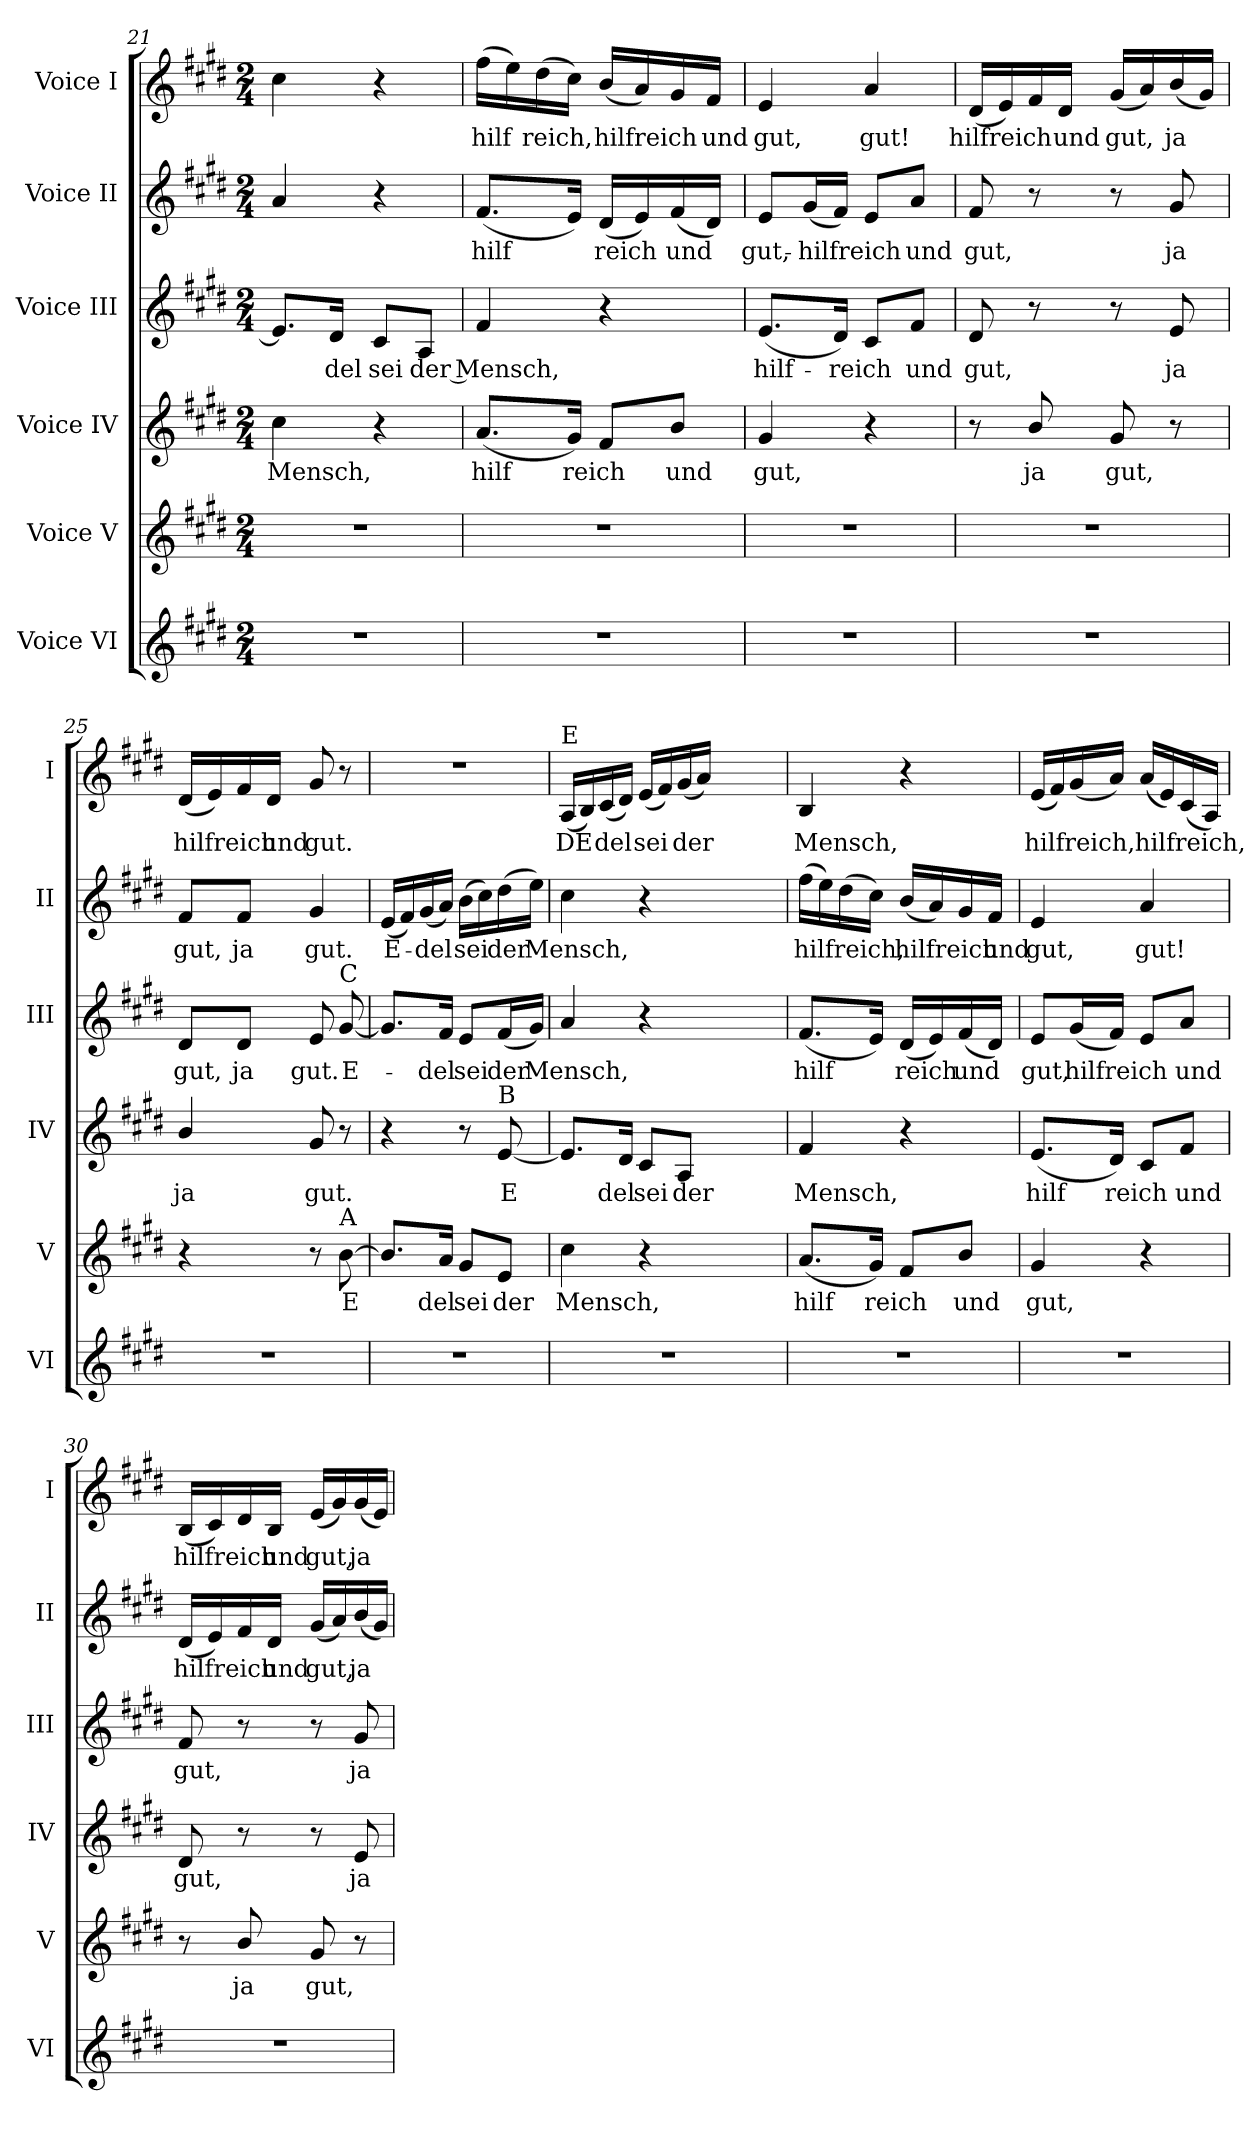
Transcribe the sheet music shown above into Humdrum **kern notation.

**kern	**kern	**text	**kern	**text	**kern	**text	**kern	**text	**kern	**text
*part6	*part5	*part5	*part4	*part4	*part3	*part3	*part2	*part2	*part1	*part1
*staff6	*staff5	*staff5	*staff4	*staff4	*staff3	*staff3	*staff2	*staff2	*staff1	*staff1
*I"Voice VI	*I"Voice V	*	*I"Voice IV	*	*I"Voice III	*	*I"Voice II	*	*I"Voice I	*
*I'VI	*I'V	*	*I'IV	*	*I'III	*	*I'II	*	*I'I	*
*clefG2	*clefG2	*	*clefG2	*	*clefG2	*	*clefG2	*	*clefG2	*
*k[f#c#g#d#]	*k[f#c#g#d#]	*	*k[f#c#g#d#]	*	*k[f#c#g#d#]	*	*k[f#c#g#d#]	*	*k[f#c#g#d#]	*
*E:	*E:	*	*E:	*	*E:	*	*E:	*	*E:	*
*M2/4	*M2/4	*	*M2/4	*	*M2/4	*	*M2/4	*	*M2/4	*
=21	=21	=21	=21	=21	=21	=21	=21	=21	=21	=21
!LO:N:vis=1	!LO:N:vis=1	!	!	!LO:LY:b:cj	!	!	!	!	!	!
2r	2r	.	4cc#\	Mensch,	8.e/L]	.	4a/	.	4cc#\	.
!	!	!	!	!	!	!LO:LY:b:cj	!	!	!	!
.	.	.	.	.	16d#/J	-del	.	.	.	.
!	!	!	!	!	!	!LO:LY:b:cj	!	!	!	!
.	.	.	4r	.	8c#/L	sei	4r	.	4r	.
!	!	!	!	!	!	!LO:LY:b:cj	!	!	!	!
.	.	.	.	.	8A/J	der Mensch,	.	.	.	.
=22	=22	=22	=22	=22	=22	=22	=22	=22	=22	=22
!LO:N:vis=1	!LO:N:vis=1	!	!	!LO:LY:b	!	!	!	!LO:LY:b	!	!LO:LY:b
2r	2r	.	(<8.a/L	hilf	4f#/	.	(<8.f#/L	hilf	(>16ff#\L	hilf
.	.	.	.	.	.	.	.	.	16ee\)	.
!	!	!	!	!	!	!	!	!	!	!LO:LY:b
.	.	.	.	.	.	.	.	.	(>16dd#\	reich,
!	!	!	!	!LO:LY:b	!	!	!	!	!	!
.	.	.	16g#/J)	reich	.	.	16e/J)	.	16cc#\J)	.
!	!	!	!	!	!	!	!	!LO:LY:b	!	!LO:LY:b
.	.	.	8f#/L	.	4r	.	(<16d#/L	reich	(<16b/L	hilfreich
.	.	.	.	.	.	.	16e/)	.	16a/)	.
!	!	!	!	!LO:LY:b:cj	!	!	!	!LO:LY:b	!	!
.	.	.	8b/J	und	.	.	(<16f#/	und	16g#/	.
!	!	!	!	!	!	!	!	!	!	!LO:LY:b:cj
.	.	.	.	.	.	.	16d#/J)	.	16f#/J	und
!!LO:LB:g=z
=23	=23	=23	=23	=23	=23	=23	=23	=23	=23	=23
!LO:N:vis=1	!LO:N:vis=1	!	!	!LO:LY:b:cj	!	!LO:LY:b	!	!LO:LY:b:cj	!	!LO:LY:b:cj
2r	2r	.	4g#/	gut,	(<8.e/L	hilf-	8e/L	gut,-	4e/	gut,
!	!	!	!	!	!	!	!	!LO:LY:b	!	!
.	.	.	.	.	.	.	(<16g#/	-hilfreich	.	.
!	!	!	!	!	!	!LO:LY:b	!	!	!	!
.	.	.	.	.	16d#/J)	-reich	16f#/J)	.	.	.
!	!	!	!	!	!	!	!	!	!	!LO:LY:b:cj
.	.	.	4r	.	8c#/L	.	8e/L	.	4a/	gut!
!	!	!	!	!	!	!LO:LY:b:cj	!	!LO:LY:b:cj	!	!
.	.	.	.	.	8f#/J	und	8a/J	und	.	.
=24	=24	=24	=24	=24	=24	=24	=24	=24	=24	=24
!LO:N:vis=1	!LO:N:vis=1	!	!	!	!	!LO:LY:b:cj	!	!LO:LY:b:cj	!	!LO:LY:b
2r	2r	.	8r	.	8d#/	gut,	8f#/	gut,	(<16d#/L	hilfreich
.	.	.	.	.	.	.	.	.	16e/)	.
!	!	!	!	!LO:LY:b:cj	!	!	!	!	!	!
.	.	.	8b/	ja	8r	.	8r	.	16f#/	.
!	!	!	!	!	!	!	!	!	!	!LO:LY:b:cj
.	.	.	.	.	.	.	.	.	16d#/J	und
!	!	!	!	!LO:LY:b:cj	!	!	!	!	!	!LO:LY:b
.	.	.	8g#/	gut,	8r	.	8r	.	(<16g#/L	gut,
.	.	.	.	.	.	.	.	.	16a/)	.
!	!	!	!	!	!	!LO:LY:b:cj	!	!LO:LY:b:cj	!	!LO:LY:b:cj
.	.	.	8r	.	8e/	ja	8g#/	ja	(<16b/	ja
.	.	.	.	.	.	.	.	.	16g#/J)	.
=25	=25	=25	=25	=25	=25	=25	=25	=25	=25	=25
!LO:N:vis=1	!	!	!	!LO:LY:b:cj	!	!LO:LY:b:cj	!	!LO:LY:b:cj	!	!LO:LY:b
2r	4r	.	4b/	ja	8d#/L	gut,	8f#/L	gut,	(<16d#/L	hilfreich
.	.	.	.	.	.	.	.	.	16e/)	.
!	!	!	!	!	!	!LO:LY:b:cj	!	!LO:LY:b:cj	!	!
.	.	.	.	.	8d#/J	ja	8f#/J	ja	16f#/	.
!	!	!	!	!	!	!	!	!	!	!LO:LY:b:cj
.	.	.	.	.	.	.	.	.	16d#/J	und
!	!	!	!	!LO:LY:b:cj	!	!LO:LY:b:cj	!	!LO:LY:b:cj	!	!LO:LY:b:cj
.	8r	.	8g#/	gut.	8e/	gut.	4g#/	gut.	8g#/	gut.
!	!	!	!	!	!LO:TX:a:t=C	!	!	!	!	!
!	!LO:TX:a:t=A	!	!	!	!	!	!	!	!	!
!	!	!LO:LY:b:cj	!	!	!	!LO:LY:b:cj	!	!	!	!
.	[<8b\	E	8r	.	[<8g#/	E-	.	.	8r	.
=26	=26	=26	=26	=26	=26	=26	=26	=26	=26	=26
!LO:N:vis=1	!	!	!	!	!	!	!	!LO:LY:b:cj	!LO:N:vis=1	!
2r	8.b/L]	.	4r	.	8.g#/L]	.	(<16e/L	E-	2r	.
.	.	.	.	.	.	.	16f#/)	.	.	.
!	!	!	!	!	!	!	!	!LO:LY:b	!	!
.	.	.	.	.	.	.	(<16g#/	-del	.	.
!	!	!LO:LY:b:cj	!	!	!	!LO:LY:b:cj	!	!	!	!
.	16a/J	del	.	.	16f#/J	-del	16a/J)	.	.	.
!	!	!LO:LY:b:cj	!	!	!	!LO:LY:b:cj	!	!LO:LY:b	!	!
.	8g#/L	sei	8r	.	8e/L	sei	(>16b\L	sei	.	.
.	.	.	.	.	.	.	16cc#\)	.	.	.
!	!	!	!LO:TX:a:t=B	!	!	!	!	!	!	!
!	!	!LO:LY:b:cj	!	!LO:LY:b:cj	!	!LO:LY:b	!	!LO:LY:b	!	!
.	8e/J	der	[<8e/	E	(<16f#/	der	(>16dd#\	der	.	.
!	!	!	!	!	!	!LO:LY:b	!	!LO:LY:b	!	!
.	.	.	.	.	16g#/J)	Mensch,	16ee\J)	Mensch,	.	.
=27	=27	=27	=27	=27	=27	=27	=27	=27	=27	=27
!	!	!	!	!	!	!	!	!	!LO:TX:a:t=E	!
!LO:N:vis=1	!	!LO:LY:b:cj	!	!	!	!	!	!	!	!LO:LY:b:rj
2r	4cc#\	Mensch,	8.e/L]	.	4a/	.	4cc#\	.	(<16A/L	DE
.	.	.	.	.	.	.	.	.	16B/)	.
!	!	!	!	!	!	!	!	!	!	!LO:LY:b
.	.	.	.	.	.	.	.	.	(<16c#/	del
!	!	!	!	!LO:LY:b:cj	!	!	!	!	!	!
.	.	.	16d#/J	del	.	.	.	.	16d#/J)	.
!	!	!	!	!LO:LY:b:cj	!	!	!	!	!	!LO:LY:b
.	4r	.	8c#/L	sei	4r	.	4r	.	(<16e/L	sei
.	.	.	.	.	.	.	.	.	16f#/)	.
!	!	!	!	!LO:LY:b:cj	!	!	!	!	!	!LO:LY:b
.	.	.	8A/J	der	.	.	.	.	(<16g#/	der
.	.	.	.	.	.	.	.	.	16a/J)	.
!!LO:PB:g=z
=28	=28	=28	=28	=28	=28	=28	=28	=28	=28	=28
!LO:N:vis=1	!	!LO:LY:b	!	!LO:LY:b:cj	!	!LO:LY:b	!	!LO:LY:b	!	!LO:LY:b:cj
2r	(<8.a/L	hilf	4f#/	Mensch,	(<8.f#/L	hilf	(>16ff#\L	hilf	4B/	Mensch,
.	.	.	.	.	.	.	16ee\)	.	.	.
!	!	!	!	!	!	!	!	!LO:LY:b	!	!
.	.	.	.	.	.	.	(>16dd#\	reich,	.	.
!	!	!LO:LY:b	!	!	!	!	!	!	!	!
.	16g#/J)	reich	.	.	16e/J)	.	16cc#\J)	.	.	.
!	!	!	!	!	!	!LO:LY:b	!	!LO:LY:b	!	!
.	8f#/L	.	4r	.	(<16d#/L	reich	(<16b/L	hilfreich	4r	.
.	.	.	.	.	16e/)	.	16a/)	.	.	.
!	!	!LO:LY:b:cj	!	!	!	!LO:LY:b	!	!	!	!
.	8b/J	und	.	.	(<16f#/	und	16g#/	.	.	.
!	!	!	!	!	!	!	!	!LO:LY:b:cj	!	!
.	.	.	.	.	16d#/J)	.	16f#/J	und	.	.
=29	=29	=29	=29	=29	=29	=29	=29	=29	=29	=29
!LO:N:vis=1	!	!LO:LY:b:cj	!	!LO:LY:b	!	!LO:LY:b:cj	!	!LO:LY:b:cj	!	!LO:LY:b
2r	4g#/	gut,	(<8.e/L	hilf	8e/L	gut,	4e/	gut,	(<16e/L	hilf
.	.	.	.	.	.	.	.	.	16f#/)	.
!	!	!	!	!	!	!LO:LY:b	!	!	!	!LO:LY:b
.	.	.	.	.	(<16g#/	hilf	.	.	(<16g#/	reich,
!	!	!	!	!LO:LY:b	!	!LO:LY:b	!	!	!	!
.	.	.	16d#/J)	reich	16f#/J)	reich	.	.	16a/J)	.
!	!	!	!	!	!	!	!	!LO:LY:b:cj	!	!LO:LY:b
.	4r	.	8c#/L	.	8e/L	.	4a/	gut!	(<16a/L	hilf
.	.	.	.	.	.	.	.	.	16e/)	.
!	!	!	!	!LO:LY:b:cj	!	!LO:LY:b:cj	!	!	!	!LO:LY:b
.	.	.	8f#/J	und	8a/J	und	.	.	(<16c#/	reich,
.	.	.	.	.	.	.	.	.	16A/J)	.
=30	=30	=30	=30	=30	=30	=30	=30	=30	=30	=30
!LO:N:vis=1	!	!	!	!LO:LY:b:cj	!	!LO:LY:b:cj	!	!LO:LY:b	!	!LO:LY:b
2r	8r	.	8d#/	gut,	8f#/	gut,	(<16d#/L	hilfreich	(<16B/L	hilfreich
.	.	.	.	.	.	.	16e/)	.	16c#/)	.
!	!	!LO:LY:b:cj	!	!	!	!	!	!	!	!
.	8b/	ja	8r	.	8r	.	16f#/	.	16d#/	.
!	!	!	!	!	!	!	!	!LO:LY:b:cj	!	!LO:LY:b:cj
.	.	.	.	.	.	.	16d#/J	und	16B/J	und
!	!	!LO:LY:b:cj	!	!	!	!	!	!LO:LY:b	!	!LO:LY:b
.	8g#/	gut,	8r	.	8r	.	(<16g#/L	gut,	(<16e/L	gut,
.	.	.	.	.	.	.	16a/)	.	16g#/)	.
!	!	!	!	!LO:LY:b:cj	!	!LO:LY:b:cj	!	!LO:LY:b:cj	!	!LO:LY:b:cj
.	8r	.	8e/	ja	8g#/	ja	(<16b/	ja	(<16g#/	ja
.	.	.	.	.	.	.	16g#/J)	.	16e/J)	.
=	=	=	=	=	=	=	=	=	=	=
*-	*-	*-	*-	*-	*-	*-	*-	*-	*-	*-
